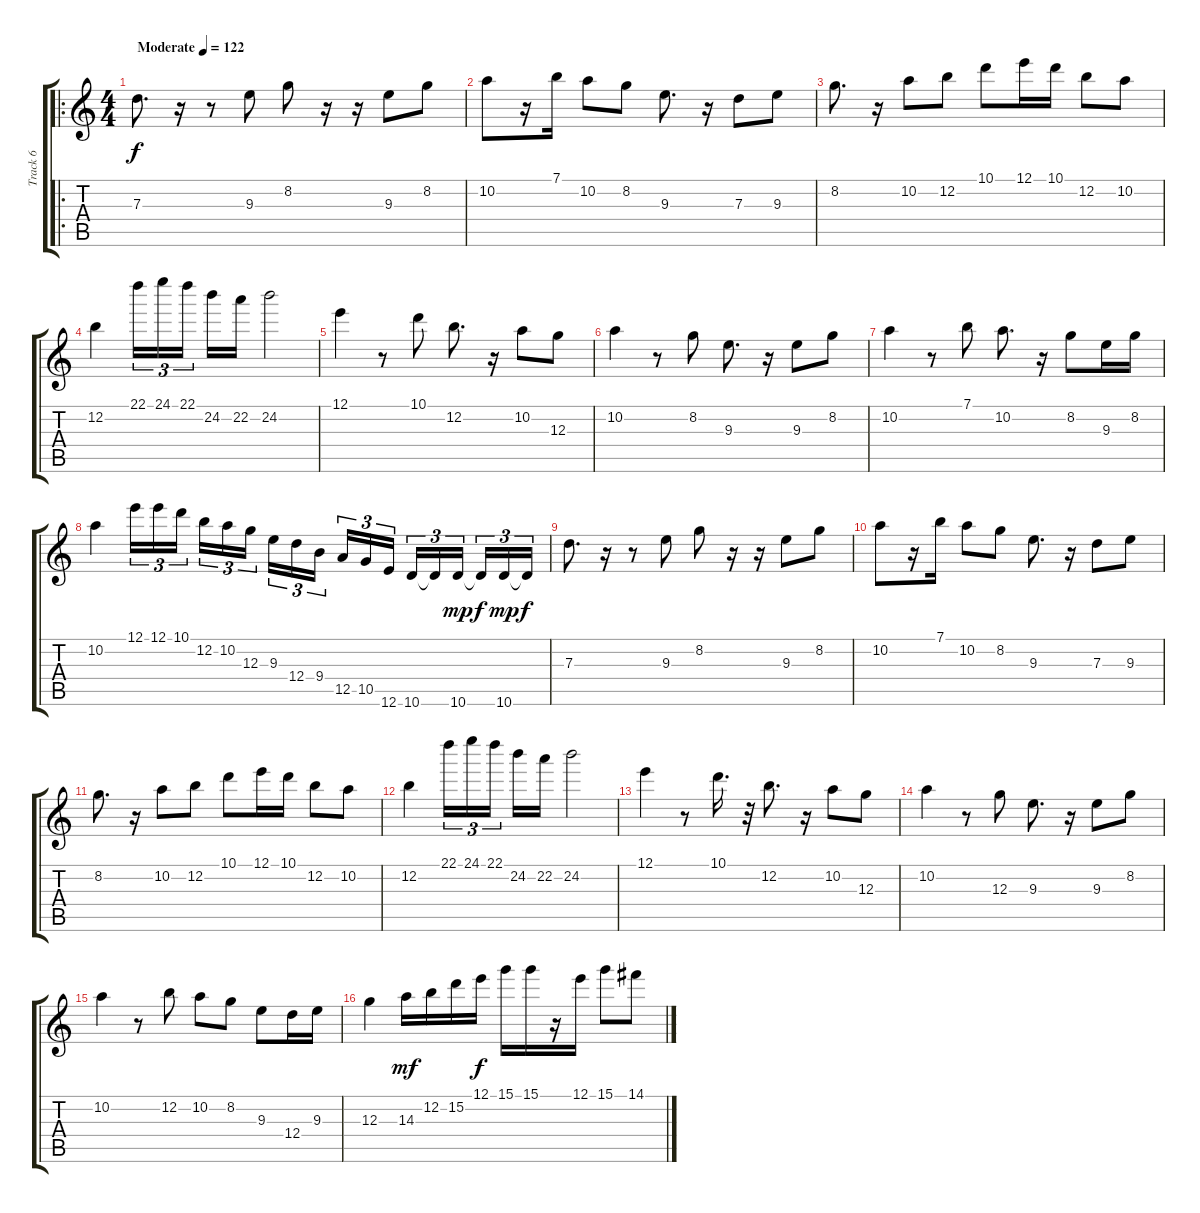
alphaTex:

\track ("Track 6" "Track 6") {instrument electricguitarclean}
\staff {score tabs}
\tuning (E4 B3 G3 D3 A2 E2) {hide}
\ro
\ts (4 4)
\tempo (122 "Moderate")
\clef g2
\ks c
7.3.8{d dy f instrument electricguitarclean} r.16 r.8 9.3.8 8.2.8 r.16 r.16 9.3.8 8.2.8 |
10.2.8 r.16 7.1.16 10.2.8 8.2.8 9.3.8{d} r.16 7.3.8 9.3.8 |
8.2.8{d} r.16 10.2.8 12.2.8 10.1.8 12.1.16 10.1.16 12.2.8 10.2.8 |
12.2.4 22.1.16{tu (3 2) instrument flute} 24.1.16{tu (3 2)} 22.1.16{tu (3 2) beam splitsecondary} 24.2.16 22.2.16 24.2.2 |
12.1.4{instrument electricguitarclean} r.8 10.1.8 12.2.8{d} r.16 10.2.8 12.3.8 |
10.2.4 r.8 8.2.8 9.3.8{d} r.16 9.3.8 8.2.8 |
10.2.4 r.8 7.1.8 10.2.8{d} r.16 8.2.8 9.3.16 8.2.16 |
10.2.4 12.1.16{tu (3 2)} 12.1.16{tu (3 2)} 10.1.16{tu (3 2) beam splitsecondary} 12.2.16{tu (3 2)} 10.2.16{tu (3 2)} 12.3.16{tu (3 2)} 9.3.16{tu (3 2)} 12.4.16{tu (3 2)} 9.4.16{tu (3 2) beam splitsecondary} 12.5.16{tu (3 2)} 10.5.16{tu (3 2)} 12.6.16{tu (3 2)} 10.6.16{tu (3 2)} 10.6{t}.16{tu (3 2)} 10.6.16{tu (3 2) dy mp beam splitsecondary} 10.6{t}.16{tu (3 2) dy f} 10.6.16{tu (3 2) dy mp} 10.6{t}.16{tu (3 2) dy f} |
7.3.8{d} r.16 r.8 9.3.8 8.2.8 r.16 r.16 9.3.8 8.2.8 |
10.2.8 r.16 7.1.16 10.2.8 8.2.8 9.3.8{d} r.16 7.3.8 9.3.8 |
8.2.8{d} r.16 10.2.8 12.2.8 10.1.8 12.1.16 10.1.16 12.2.8 10.2.8 |
12.2.4 22.1.16{tu (3 2) instrument flute} 24.1.16{tu (3 2)} 22.1.16{tu (3 2) beam splitsecondary} 24.2.16 22.2.16 24.2.2 |
12.1.4{instrument electricguitarclean} r.8 10.1.16{d} r.32 12.2.8{d} r.16 10.2.8 12.3.8 |
10.2.4 r.8 12.3.8 9.3.8{d} r.16 9.3.8 8.2.8 |
10.2.4 r.8 12.2.8 10.2.8 8.2.8 9.3.8 12.4.16 9.3.16 |
12.3.4 14.3.16{dy mf volume 11 instrument flute} 12.2.16 15.2.16 12.1.16{dy f} 15.1.16 15.1.16 r.16 12.1.16 15.1.8 14.1.8
